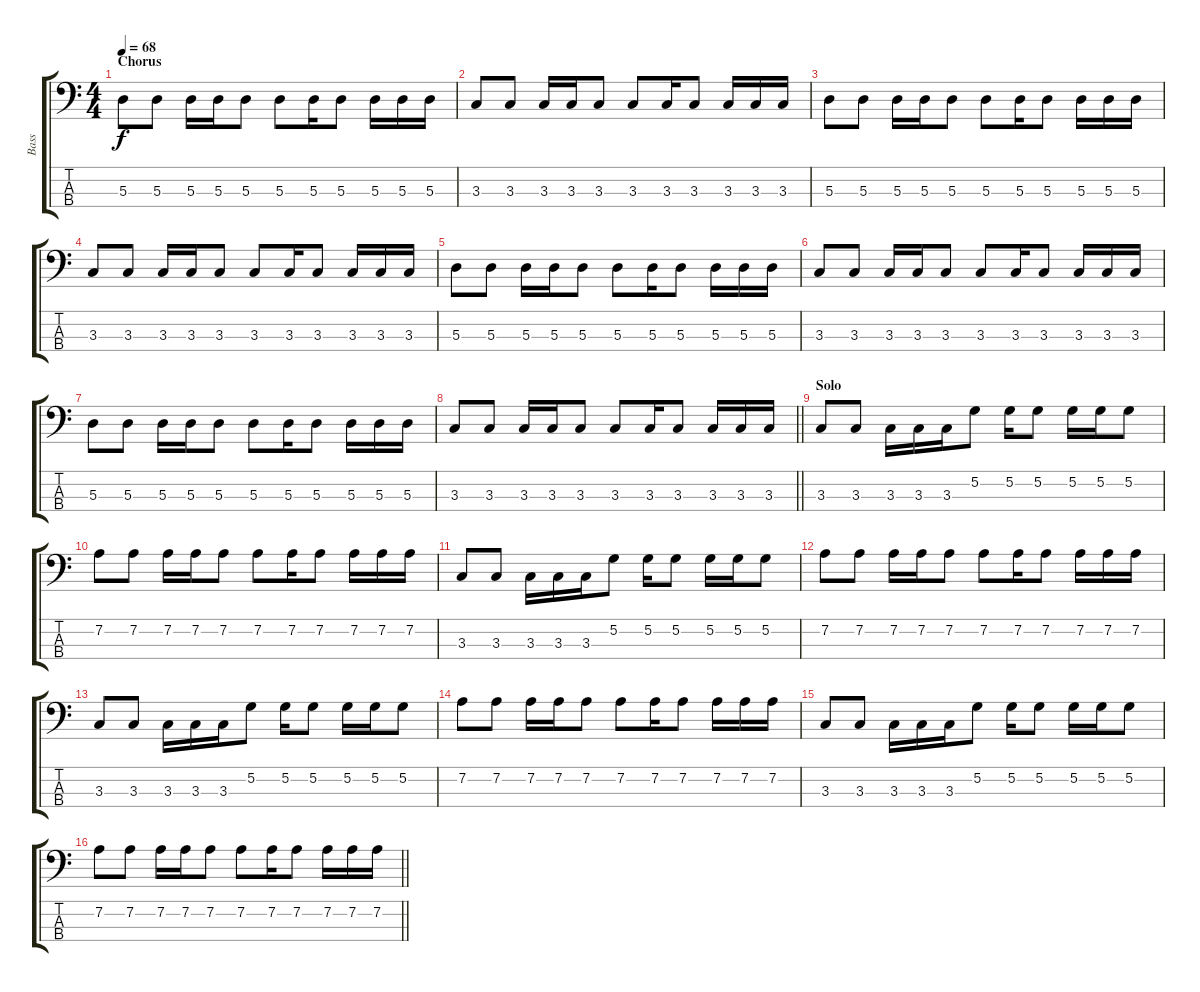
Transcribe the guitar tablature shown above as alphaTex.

\track ("Bass" "Bass") {instrument electricbassfinger}
\staff {score tabs}
\tuning (G2 D2 A1 E1) {hide}
\ts (4 4)
\section ("" "Chorus")
\tempo 68
\clef f4
\ks c
5.3.8{dy f} 5.3.8 5.3.16 5.3.16 5.3.8 5.3.8 5.3.16 5.3.8 5.3.16 5.3.16 5.3.16 |
3.3.8 3.3.8 3.3.16 3.3.16 3.3.8 3.3.8 3.3.16 3.3.8 3.3.16 3.3.16 3.3.16 |
5.3.8 5.3.8 5.3.16 5.3.16 5.3.8 5.3.8 5.3.16 5.3.8 5.3.16 5.3.16 5.3.16 |
3.3.8 3.3.8 3.3.16 3.3.16 3.3.8 3.3.8 3.3.16 3.3.8 3.3.16 3.3.16 3.3.16 |
5.3.8 5.3.8 5.3.16 5.3.16 5.3.8 5.3.8 5.3.16 5.3.8 5.3.16 5.3.16 5.3.16 |
3.3.8 3.3.8 3.3.16 3.3.16 3.3.8 3.3.8 3.3.16 3.3.8 3.3.16 3.3.16 3.3.16 |
5.3.8 5.3.8 5.3.16 5.3.16 5.3.8 5.3.8 5.3.16 5.3.8 5.3.16 5.3.16 5.3.16 |
\barLineRight lightlight
3.3.8 3.3.8 3.3.16 3.3.16 3.3.8 3.3.8 3.3.16 3.3.8 3.3.16 3.3.16 3.3.16 |
\section ("" "Solo")
3.3.8 3.3.8 3.3.16 3.3.16 3.3.16 5.2.8 5.2.16 5.2.8 5.2.16 5.2.16 5.2.8 |
7.2.8 7.2.8 7.2.16 7.2.16 7.2.8 7.2.8 7.2.16 7.2.8 7.2.16 7.2.16 7.2.16 |
3.3.8 3.3.8 3.3.16 3.3.16 3.3.16 5.2.8 5.2.16 5.2.8 5.2.16 5.2.16 5.2.8 |
7.2.8 7.2.8 7.2.16 7.2.16 7.2.8 7.2.8 7.2.16 7.2.8 7.2.16 7.2.16 7.2.16 |
3.3.8 3.3.8 3.3.16 3.3.16 3.3.16 5.2.8 5.2.16 5.2.8 5.2.16 5.2.16 5.2.8 |
7.2.8 7.2.8 7.2.16 7.2.16 7.2.8 7.2.8 7.2.16 7.2.8 7.2.16 7.2.16 7.2.16 |
3.3.8 3.3.8 3.3.16 3.3.16 3.3.16 5.2.8 5.2.16 5.2.8 5.2.16 5.2.16 5.2.8 |
\barLineRight lightlight
7.2.8 7.2.8 7.2.16 7.2.16 7.2.8 7.2.8 7.2.16 7.2.8 7.2.16 7.2.16 7.2.16
